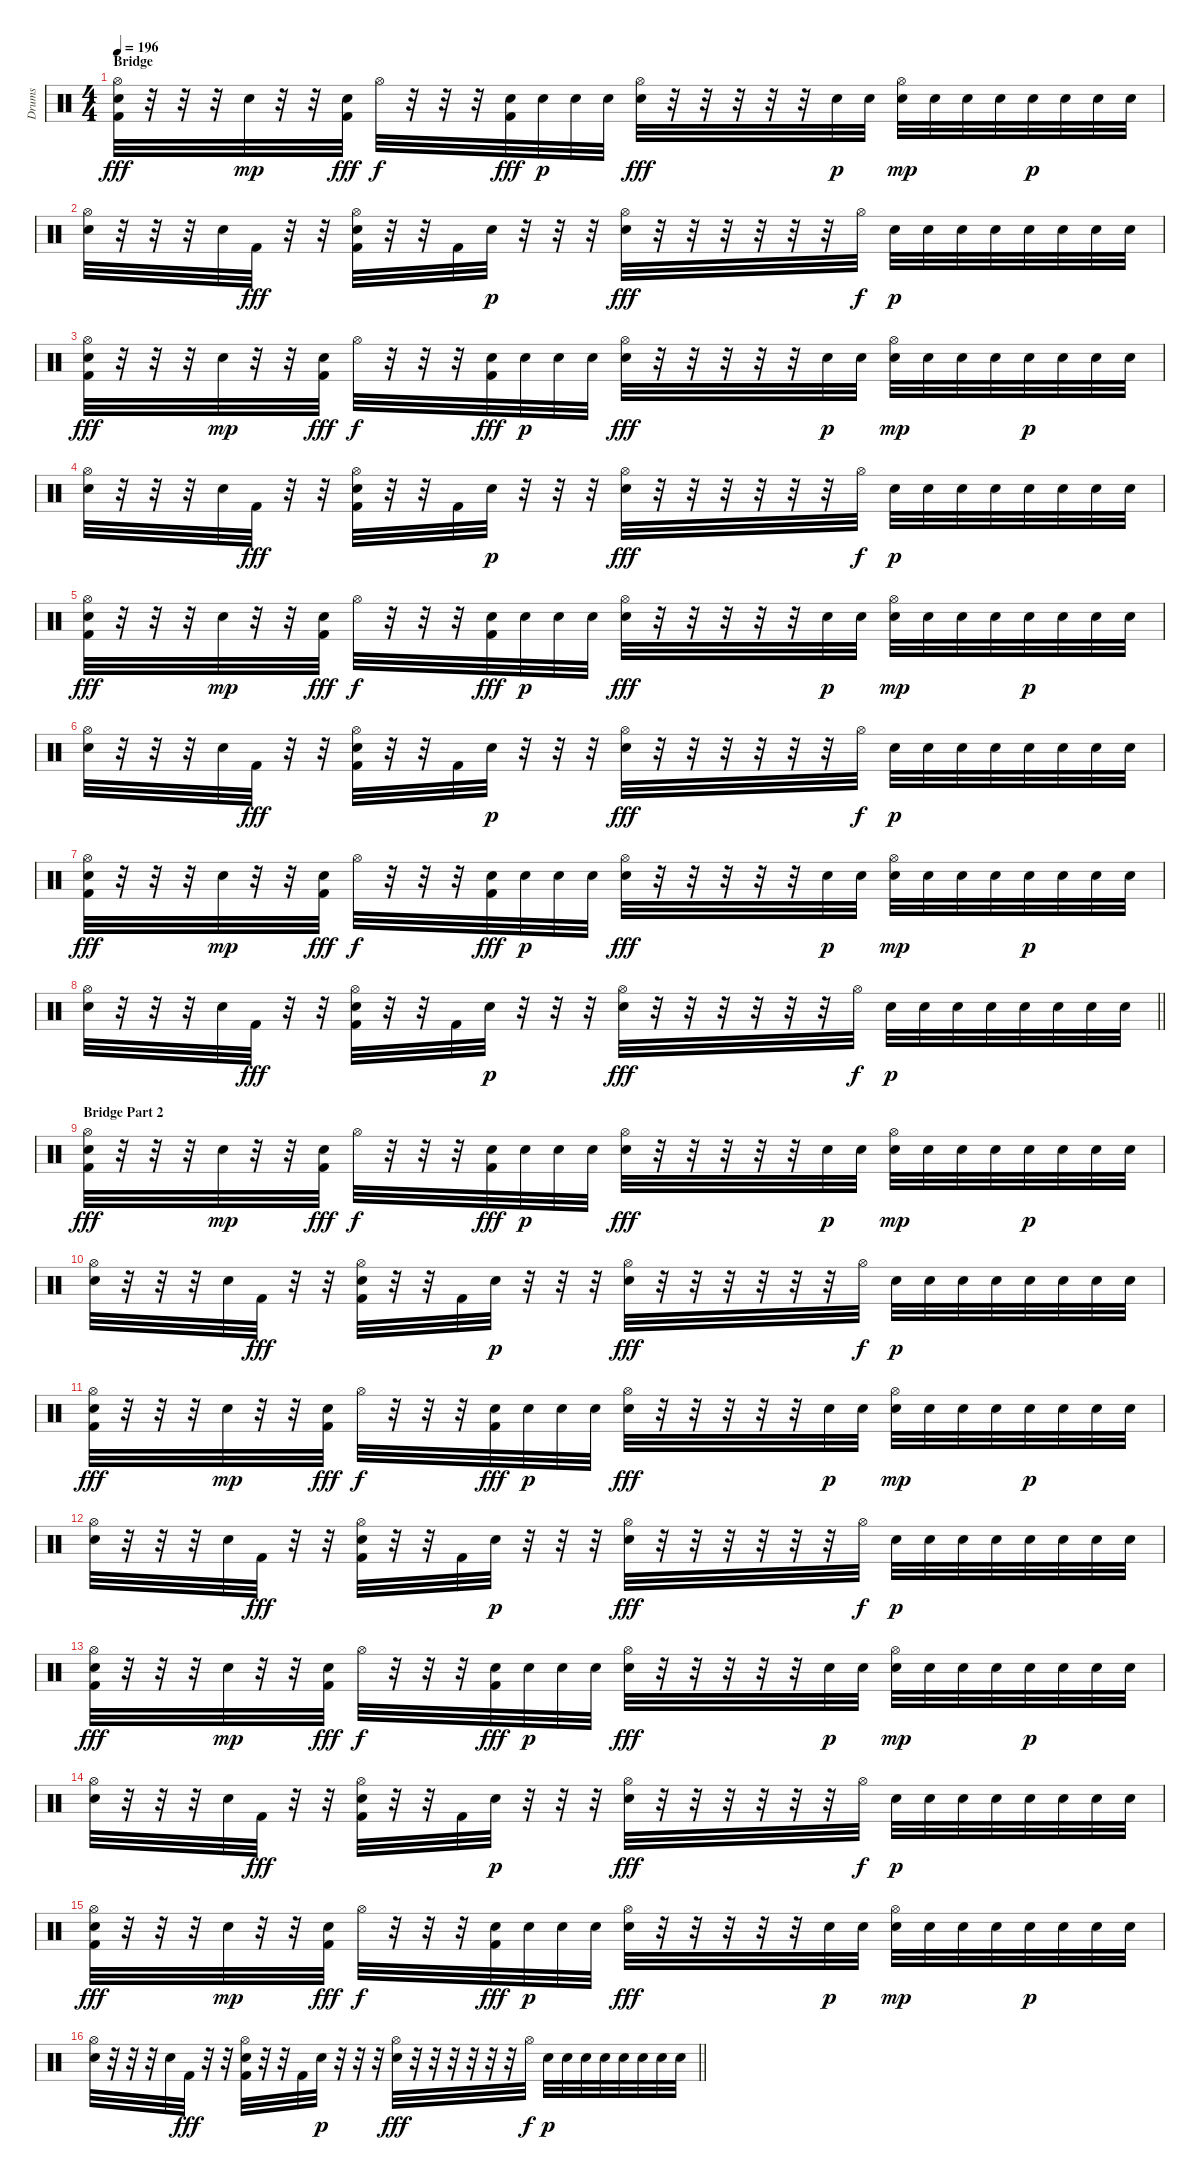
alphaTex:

\track ("Drums" "Drums") {instrument percussion}
\staff {score}
\articulation defaults
\ts (4 4)
\section ("" "Bridge")
\tempo 196
\clef neutral
\ks c
("Hi-Hat (open)" "Snare (hit) 2" "Kick (hit) 2").32{dy fff} r.32 r.32 r.32 "Snare (hit) 2".32{dy mp} r.32 r.32 ("Snare (hit) 2" "Kick (hit) 2").32{dy fff} "Hi-Hat (open)".32{dy f} r.32 r.32 r.32 ("Snare (hit) 2" "Kick (hit) 2").32{dy fff} "Snare (hit) 2".32{dy p} "Snare (hit) 2".32 "Snare (hit) 2".32 ("Hi-Hat (open)" "Electric Snare (hit)").32{dy fff} r.32 r.32 r.32 r.32 r.32 "Electric Snare (hit)".32{dy p} "Snare (hit) 2".32 ("Hi-Hat (open)" "Electric Snare (hit)").32{dy mp} "Snare (hit) 2".32 "Electric Snare (hit)".32 "Snare (hit) 2".32 "Electric Snare (hit)".32{dy p} "Snare (hit) 2".32 "Electric Snare (hit)".32 "Snare (hit) 2".32 |
("Hi-Hat (open)" "Snare (hit) 2").32 r.32 r.32 r.32 "Snare (hit) 2".32 "Kick (hit) 2".32{dy fff} r.32 r.32 ("Hi-Hat (open)" "Snare (hit) 2" "Kick (hit) 2").32 r.32 r.32 "Kick (hit) 2".32 "Snare (hit) 2".32{dy p} r.32 r.32 r.32 ("Hi-Hat (open)" "Electric Snare (hit)").32{dy fff} r.32 r.32 r.32 r.32 r.32 r.32 "Hi-Hat (open)".32{dy f} "Snare (hit) 2".32{dy p} "Electric Snare (hit)".32 "Snare (hit) 2".32 "Electric Snare (hit)".32 "Snare (hit) 2".32 "Electric Snare (hit)".32 "Snare (hit) 2".32 "Electric Snare (hit)".32 |
("Hi-Hat (open)" "Snare (hit) 2" "Kick (hit) 2").32{dy fff} r.32 r.32 r.32 "Snare (hit) 2".32{dy mp} r.32 r.32 ("Snare (hit) 2" "Kick (hit) 2").32{dy fff} "Hi-Hat (open)".32{dy f} r.32 r.32 r.32 ("Snare (hit) 2" "Kick (hit) 2").32{dy fff} "Snare (hit) 2".32{dy p} "Snare (hit) 2".32 "Snare (hit) 2".32 ("Hi-Hat (open)" "Electric Snare (hit)").32{dy fff} r.32 r.32 r.32 r.32 r.32 "Electric Snare (hit)".32{dy p} "Snare (hit) 2".32 ("Hi-Hat (open)" "Electric Snare (hit)").32{dy mp} "Snare (hit) 2".32 "Electric Snare (hit)".32 "Snare (hit) 2".32 "Electric Snare (hit)".32{dy p} "Snare (hit) 2".32 "Electric Snare (hit)".32 "Snare (hit) 2".32 |
("Hi-Hat (open)" "Snare (hit) 2").32 r.32 r.32 r.32 "Snare (hit) 2".32 "Kick (hit) 2".32{dy fff} r.32 r.32 ("Hi-Hat (open)" "Snare (hit) 2" "Kick (hit) 2").32 r.32 r.32 "Kick (hit) 2".32 "Snare (hit) 2".32{dy p} r.32 r.32 r.32 ("Hi-Hat (open)" "Electric Snare (hit)").32{dy fff} r.32 r.32 r.32 r.32 r.32 r.32 "Hi-Hat (open)".32{dy f} "Snare (hit) 2".32{dy p} "Electric Snare (hit)".32 "Snare (hit) 2".32 "Electric Snare (hit)".32 "Snare (hit) 2".32 "Electric Snare (hit)".32 "Snare (hit) 2".32 "Electric Snare (hit)".32 |
("Hi-Hat (open)" "Snare (hit) 2" "Kick (hit) 2").32{dy fff} r.32 r.32 r.32 "Snare (hit) 2".32{dy mp} r.32 r.32 ("Snare (hit) 2" "Kick (hit) 2").32{dy fff} "Hi-Hat (open)".32{dy f} r.32 r.32 r.32 ("Snare (hit) 2" "Kick (hit) 2").32{dy fff} "Snare (hit) 2".32{dy p} "Snare (hit) 2".32 "Snare (hit) 2".32 ("Hi-Hat (open)" "Electric Snare (hit)").32{dy fff} r.32 r.32 r.32 r.32 r.32 "Electric Snare (hit)".32{dy p} "Snare (hit) 2".32 ("Hi-Hat (open)" "Electric Snare (hit)").32{dy mp} "Snare (hit) 2".32 "Electric Snare (hit)".32 "Snare (hit) 2".32 "Electric Snare (hit)".32{dy p} "Snare (hit) 2".32 "Electric Snare (hit)".32 "Snare (hit) 2".32 |
("Hi-Hat (open)" "Snare (hit) 2").32 r.32 r.32 r.32 "Snare (hit) 2".32 "Kick (hit) 2".32{dy fff} r.32 r.32 ("Hi-Hat (open)" "Snare (hit) 2" "Kick (hit) 2").32 r.32 r.32 "Kick (hit) 2".32 "Snare (hit) 2".32{dy p} r.32 r.32 r.32 ("Hi-Hat (open)" "Electric Snare (hit)").32{dy fff} r.32 r.32 r.32 r.32 r.32 r.32 "Hi-Hat (open)".32{dy f} "Snare (hit) 2".32{dy p} "Electric Snare (hit)".32 "Snare (hit) 2".32 "Electric Snare (hit)".32 "Snare (hit) 2".32 "Electric Snare (hit)".32 "Snare (hit) 2".32 "Electric Snare (hit)".32 |
("Hi-Hat (open)" "Snare (hit) 2" "Kick (hit) 2").32{dy fff} r.32 r.32 r.32 "Snare (hit) 2".32{dy mp} r.32 r.32 ("Snare (hit) 2" "Kick (hit) 2").32{dy fff} "Hi-Hat (open)".32{dy f} r.32 r.32 r.32 ("Snare (hit) 2" "Kick (hit) 2").32{dy fff} "Snare (hit) 2".32{dy p} "Snare (hit) 2".32 "Snare (hit) 2".32 ("Hi-Hat (open)" "Electric Snare (hit)").32{dy fff} r.32 r.32 r.32 r.32 r.32 "Electric Snare (hit)".32{dy p} "Snare (hit) 2".32 ("Hi-Hat (open)" "Electric Snare (hit)").32{dy mp} "Snare (hit) 2".32 "Electric Snare (hit)".32 "Snare (hit) 2".32 "Electric Snare (hit)".32{dy p} "Snare (hit) 2".32 "Electric Snare (hit)".32 "Snare (hit) 2".32 |
\barLineRight lightlight
("Hi-Hat (open)" "Snare (hit) 2").32 r.32 r.32 r.32 "Snare (hit) 2".32 "Kick (hit) 2".32{dy fff} r.32 r.32 ("Hi-Hat (open)" "Snare (hit) 2" "Kick (hit) 2").32 r.32 r.32 "Kick (hit) 2".32 "Snare (hit) 2".32{dy p} r.32 r.32 r.32 ("Hi-Hat (open)" "Electric Snare (hit)").32{dy fff} r.32 r.32 r.32 r.32 r.32 r.32 "Hi-Hat (open)".32{dy f} "Snare (hit) 2".32{dy p} "Electric Snare (hit)".32 "Snare (hit) 2".32 "Electric Snare (hit)".32 "Snare (hit) 2".32 "Electric Snare (hit)".32 "Snare (hit) 2".32 "Electric Snare (hit)".32 |
\section ("" "Bridge Part 2")
("Hi-Hat (open)" "Snare (hit) 2" "Kick (hit) 2").32{dy fff} r.32 r.32 r.32 "Snare (hit) 2".32{dy mp} r.32 r.32 ("Snare (hit) 2" "Kick (hit) 2").32{dy fff} "Hi-Hat (open)".32{dy f} r.32 r.32 r.32 ("Snare (hit) 2" "Kick (hit) 2").32{dy fff} "Snare (hit) 2".32{dy p} "Snare (hit) 2".32 "Snare (hit) 2".32 ("Hi-Hat (open)" "Electric Snare (hit)").32{dy fff} r.32 r.32 r.32 r.32 r.32 "Electric Snare (hit)".32{dy p} "Snare (hit) 2".32 ("Hi-Hat (open)" "Electric Snare (hit)").32{dy mp} "Snare (hit) 2".32 "Electric Snare (hit)".32 "Snare (hit) 2".32 "Electric Snare (hit)".32{dy p} "Snare (hit) 2".32 "Electric Snare (hit)".32 "Snare (hit) 2".32 |
("Hi-Hat (open)" "Snare (hit) 2").32 r.32 r.32 r.32 "Snare (hit) 2".32 "Kick (hit) 2".32{dy fff} r.32 r.32 ("Hi-Hat (open)" "Snare (hit) 2" "Kick (hit) 2").32 r.32 r.32 "Kick (hit) 2".32 "Snare (hit) 2".32{dy p} r.32 r.32 r.32 ("Hi-Hat (open)" "Electric Snare (hit)").32{dy fff} r.32 r.32 r.32 r.32 r.32 r.32 "Hi-Hat (open)".32{dy f} "Snare (hit) 2".32{dy p} "Electric Snare (hit)".32 "Snare (hit) 2".32 "Electric Snare (hit)".32 "Snare (hit) 2".32 "Electric Snare (hit)".32 "Snare (hit) 2".32 "Electric Snare (hit)".32 |
("Hi-Hat (open)" "Snare (hit) 2" "Kick (hit) 2").32{dy fff} r.32 r.32 r.32 "Snare (hit) 2".32{dy mp} r.32 r.32 ("Snare (hit) 2" "Kick (hit) 2").32{dy fff} "Hi-Hat (open)".32{dy f} r.32 r.32 r.32 ("Snare (hit) 2" "Kick (hit) 2").32{dy fff} "Snare (hit) 2".32{dy p} "Snare (hit) 2".32 "Snare (hit) 2".32 ("Hi-Hat (open)" "Electric Snare (hit)").32{dy fff} r.32 r.32 r.32 r.32 r.32 "Electric Snare (hit)".32{dy p} "Snare (hit) 2".32 ("Hi-Hat (open)" "Electric Snare (hit)").32{dy mp} "Snare (hit) 2".32 "Electric Snare (hit)".32 "Snare (hit) 2".32 "Electric Snare (hit)".32{dy p} "Snare (hit) 2".32 "Electric Snare (hit)".32 "Snare (hit) 2".32 |
("Hi-Hat (open)" "Snare (hit) 2").32 r.32 r.32 r.32 "Snare (hit) 2".32 "Kick (hit) 2".32{dy fff} r.32 r.32 ("Hi-Hat (open)" "Snare (hit) 2" "Kick (hit) 2").32 r.32 r.32 "Kick (hit) 2".32 "Snare (hit) 2".32{dy p} r.32 r.32 r.32 ("Hi-Hat (open)" "Electric Snare (hit)").32{dy fff} r.32 r.32 r.32 r.32 r.32 r.32 "Hi-Hat (open)".32{dy f} "Snare (hit) 2".32{dy p} "Electric Snare (hit)".32 "Snare (hit) 2".32 "Electric Snare (hit)".32 "Snare (hit) 2".32 "Electric Snare (hit)".32 "Snare (hit) 2".32 "Electric Snare (hit)".32 |
("Hi-Hat (open)" "Snare (hit) 2" "Kick (hit) 2").32{dy fff} r.32 r.32 r.32 "Snare (hit) 2".32{dy mp} r.32 r.32 ("Snare (hit) 2" "Kick (hit) 2").32{dy fff} "Hi-Hat (open)".32{dy f} r.32 r.32 r.32 ("Snare (hit) 2" "Kick (hit) 2").32{dy fff} "Snare (hit) 2".32{dy p} "Snare (hit) 2".32 "Snare (hit) 2".32 ("Hi-Hat (open)" "Electric Snare (hit)").32{dy fff} r.32 r.32 r.32 r.32 r.32 "Electric Snare (hit)".32{dy p} "Snare (hit) 2".32 ("Hi-Hat (open)" "Electric Snare (hit)").32{dy mp} "Snare (hit) 2".32 "Electric Snare (hit)".32 "Snare (hit) 2".32 "Electric Snare (hit)".32{dy p} "Snare (hit) 2".32 "Electric Snare (hit)".32 "Snare (hit) 2".32 |
("Hi-Hat (open)" "Snare (hit) 2").32 r.32 r.32 r.32 "Snare (hit) 2".32 "Kick (hit) 2".32{dy fff} r.32 r.32 ("Hi-Hat (open)" "Snare (hit) 2" "Kick (hit) 2").32 r.32 r.32 "Kick (hit) 2".32 "Snare (hit) 2".32{dy p} r.32 r.32 r.32 ("Hi-Hat (open)" "Electric Snare (hit)").32{dy fff} r.32 r.32 r.32 r.32 r.32 r.32 "Hi-Hat (open)".32{dy f} "Snare (hit) 2".32{dy p} "Electric Snare (hit)".32 "Snare (hit) 2".32 "Electric Snare (hit)".32 "Snare (hit) 2".32 "Electric Snare (hit)".32 "Snare (hit) 2".32 "Electric Snare (hit)".32 |
("Hi-Hat (open)" "Snare (hit) 2" "Kick (hit) 2").32{dy fff} r.32 r.32 r.32 "Snare (hit) 2".32{dy mp} r.32 r.32 ("Snare (hit) 2" "Kick (hit) 2").32{dy fff} "Hi-Hat (open)".32{dy f} r.32 r.32 r.32 ("Snare (hit) 2" "Kick (hit) 2").32{dy fff} "Snare (hit) 2".32{dy p} "Snare (hit) 2".32 "Snare (hit) 2".32 ("Hi-Hat (open)" "Electric Snare (hit)").32{dy fff} r.32 r.32 r.32 r.32 r.32 "Electric Snare (hit)".32{dy p} "Snare (hit) 2".32 ("Hi-Hat (open)" "Electric Snare (hit)").32{dy mp} "Snare (hit) 2".32 "Electric Snare (hit)".32 "Snare (hit) 2".32 "Electric Snare (hit)".32{dy p} "Snare (hit) 2".32 "Electric Snare (hit)".32 "Snare (hit) 2".32 |
\barLineRight lightlight
("Hi-Hat (open)" "Snare (hit) 2").32 r.32 r.32 r.32 "Snare (hit) 2".32 "Kick (hit) 2".32{dy fff} r.32 r.32 ("Hi-Hat (open)" "Snare (hit) 2" "Kick (hit) 2").32 r.32 r.32 "Kick (hit) 2".32 "Snare (hit) 2".32{dy p} r.32 r.32 r.32 ("Hi-Hat (open)" "Electric Snare (hit)").32{dy fff} r.32 r.32 r.32 r.32 r.32 r.32 "Hi-Hat (open)".32{dy f} "Snare (hit) 2".32{dy p} "Electric Snare (hit)".32 "Snare (hit) 2".32 "Electric Snare (hit)".32 "Snare (hit) 2".32 "Electric Snare (hit)".32 "Snare (hit) 2".32 "Electric Snare (hit)".32
